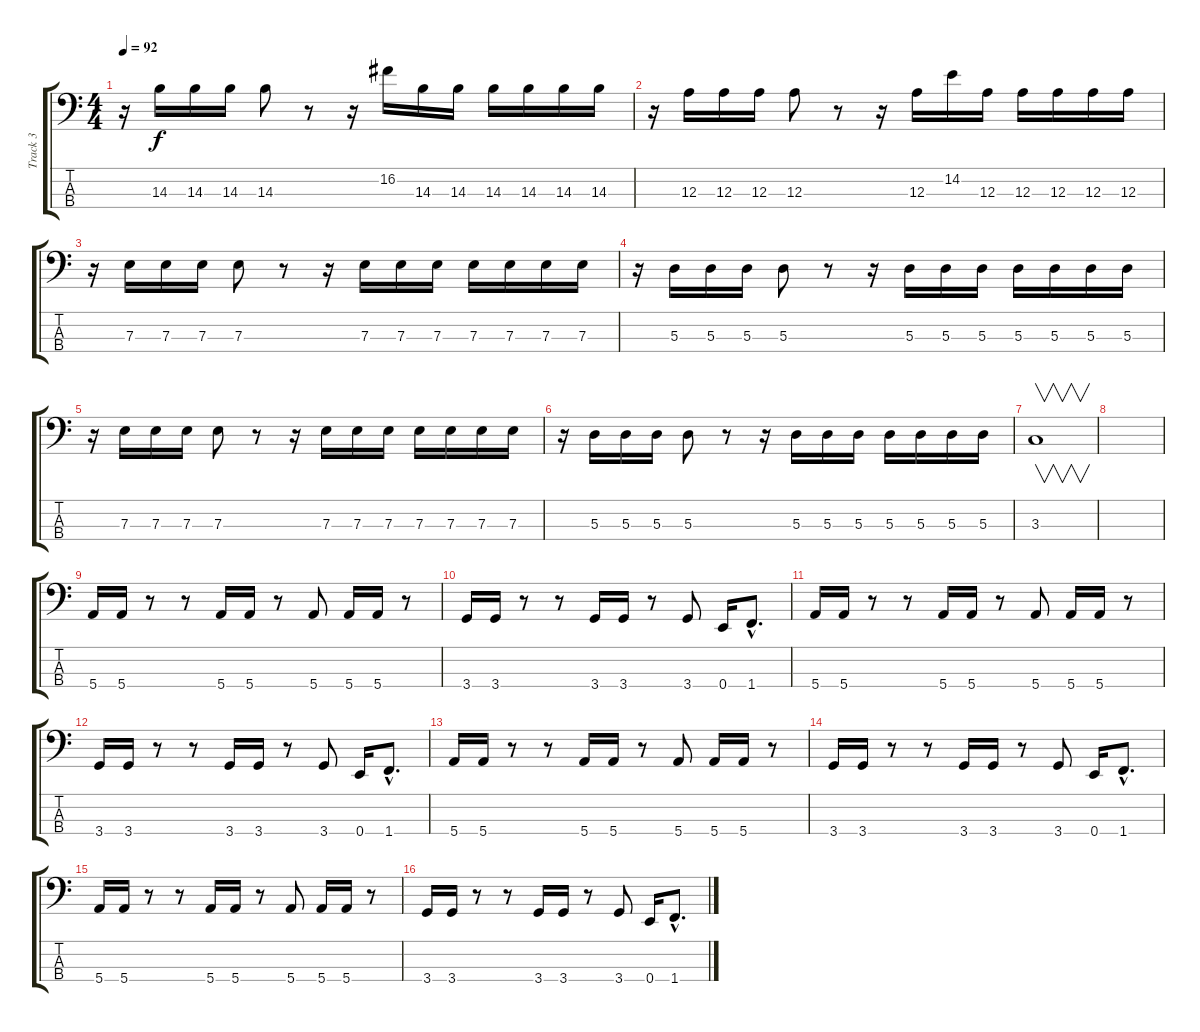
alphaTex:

\track ("Track 3" "Track 3") {instrument electricbassfinger}
\staff {score tabs}
\tuning (G2 D2 A1 E1) {hide}
\ts (4 4)
\tempo 92
\clef f4
\ks c
r.16{dy f} 14.3.16 14.3.16 14.3.16 14.3.8 r.8 r.16 16.2.16 14.3.16 14.3.16 14.3.16 14.3.16 14.3.16 14.3.16 |
r.16 12.3.16 12.3.16 12.3.16 12.3.8 r.8 r.16 12.3.16 14.2.16 12.3.16 12.3.16 12.3.16 12.3.16 12.3.16 |
r.16 7.3.16 7.3.16 7.3.16 7.3.8 r.8 r.16 7.3.16 7.3.16 7.3.16 7.3.16 7.3.16 7.3.16 7.3.16 |
r.16 5.3.16 5.3.16 5.3.16 5.3.8 r.8 r.16 5.3.16 5.3.16 5.3.16 5.3.16 5.3.16 5.3.16 5.3.16 |
r.16 7.3.16 7.3.16 7.3.16 7.3.8 r.8 r.16 7.3.16 7.3.16 7.3.16 7.3.16 7.3.16 7.3.16 7.3.16 |
r.16 5.3.16 5.3.16 5.3.16 5.3.8 r.8 r.16 5.3.16 5.3.16 5.3.16 5.3.16 5.3.16 5.3.16 5.3.16 |
3.3.1{v} |
|
5.4.16 5.4.16 r.8 r.8 5.4.16 5.4.16 r.8 5.4.8 5.4.16 5.4.16 r.8 |
3.4.16 3.4.16 r.8 r.8 3.4.16 3.4.16 r.8 3.4.8 0.4.16 1.4{hac}.8{d} |
5.4.16 5.4.16 r.8 r.8 5.4.16 5.4.16 r.8 5.4.8 5.4.16 5.4.16 r.8 |
3.4.16 3.4.16 r.8 r.8 3.4.16 3.4.16 r.8 3.4.8 0.4.16 1.4{hac}.8{d} |
5.4.16 5.4.16 r.8 r.8 5.4.16 5.4.16 r.8 5.4.8 5.4.16 5.4.16 r.8 |
3.4.16 3.4.16 r.8 r.8 3.4.16 3.4.16 r.8 3.4.8 0.4.16 1.4{hac}.8{d} |
5.4.16 5.4.16 r.8 r.8 5.4.16 5.4.16 r.8 5.4.8 5.4.16 5.4.16 r.8 |
3.4.16 3.4.16 r.8 r.8 3.4.16 3.4.16 r.8 3.4.8 0.4.16 1.4{hac}.8{d}
